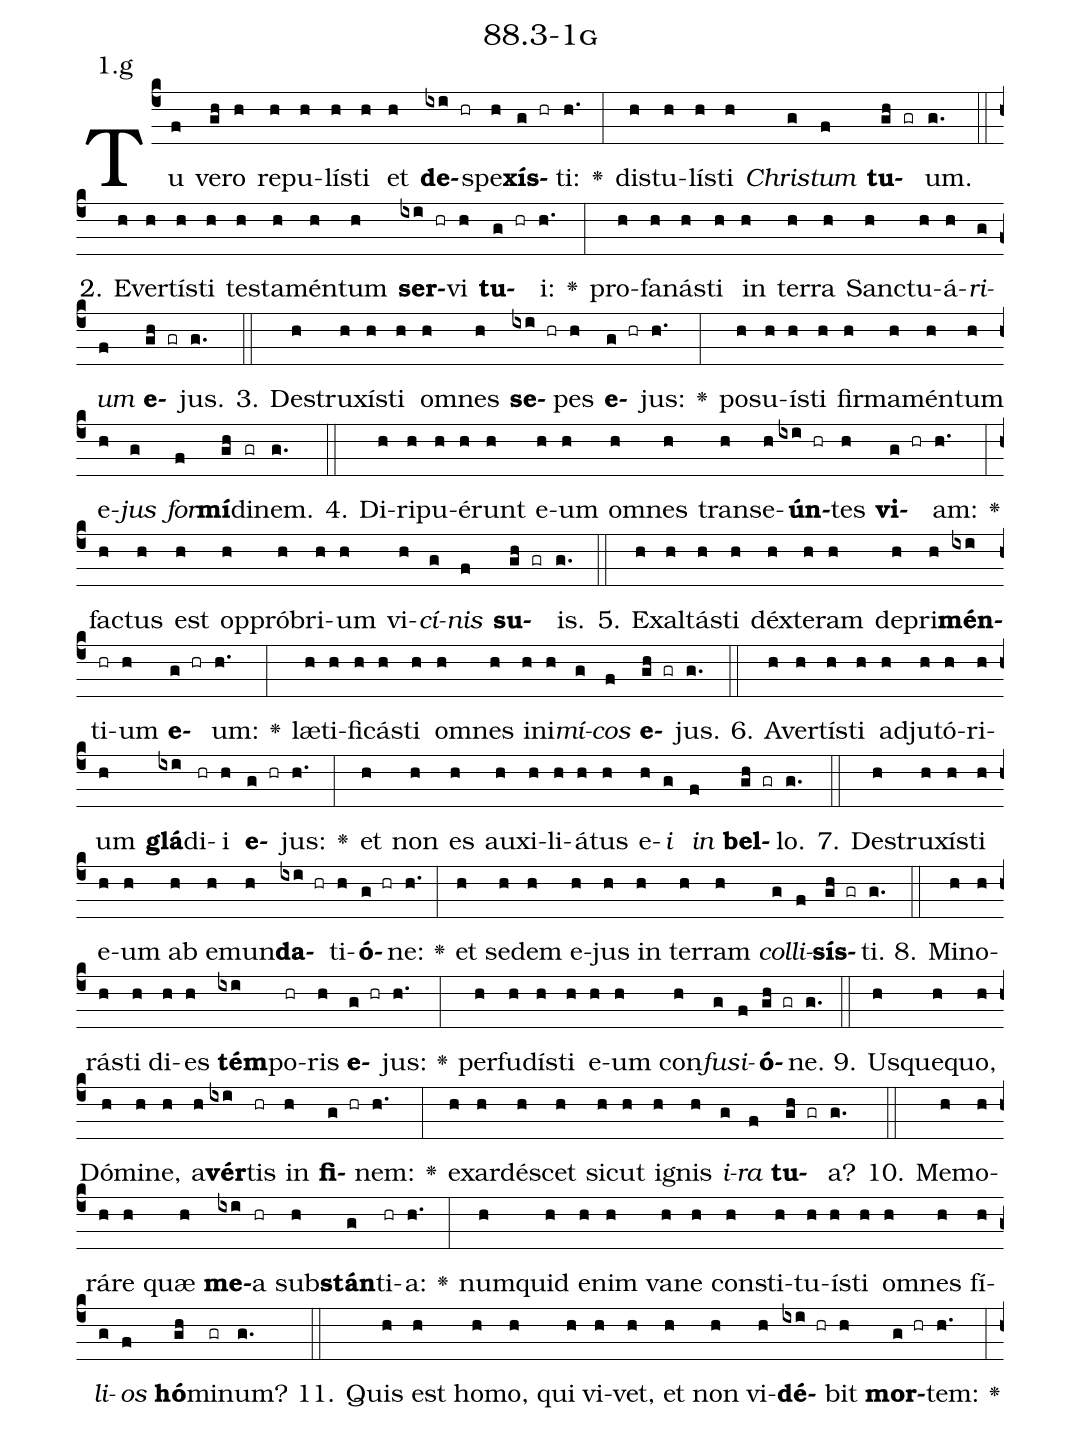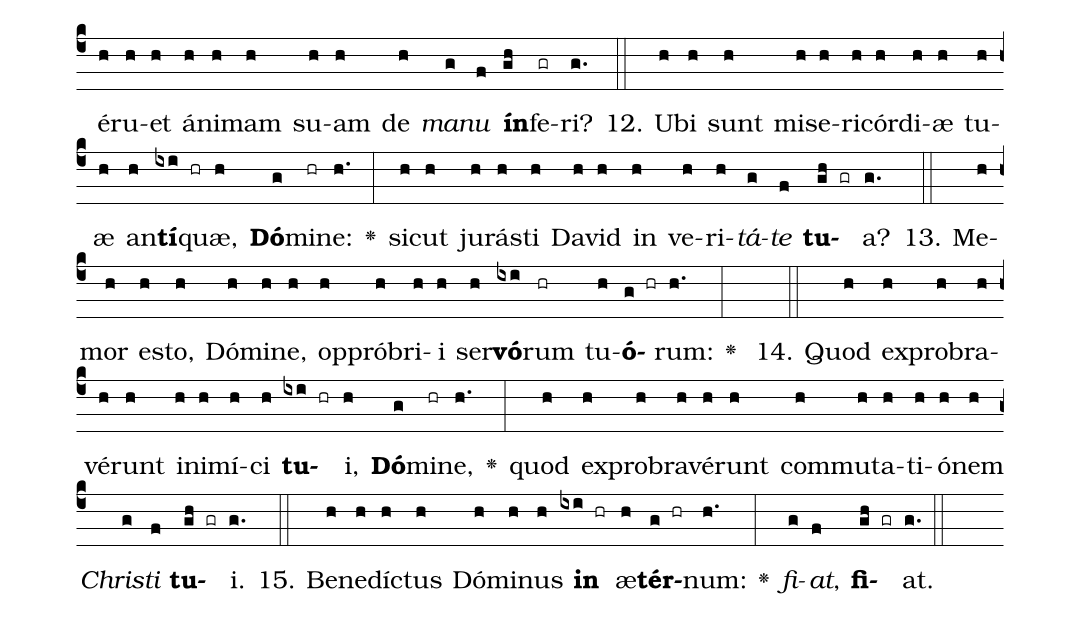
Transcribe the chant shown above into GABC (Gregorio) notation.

name: 88.3-1g;
annotation: 1.g;
%%
(c4)Tu(f) ve(gh)ro(h) re(h)pu(h)lís(h)ti(h) et(h) <b>de</b>(ixi hr)spe(h)<b>xís</b>(g hr)ti:(h.) <v>\greheightstar</v>(:) dis(h)tu(h)lís(h)ti(h) <i>Chris</i>(g)<i>tum</i>(f) <b>tu</b>(gh gr)um.(g.) (::)
2. E(h)ver(h)tís(h)ti(h) tes(h)ta(h)mén(h)tum(h) <b>ser</b>(ixi hr)vi(h) <b>tu</b>(g hr)i:(h.) <v>\greheightstar</v>(:) pro(h)fa(h)nás(h)ti(h) in(h) ter(h)ra(h) Sanc(h)tu(h)á(h)<i>ri</i>(g)<i>um</i>(f) <b>e</b>(gh gr)jus.(g.) (::)
3. De(h)stru(h)xís(h)ti(h) om(h)nes(h) <b>se</b>(ixi hr)pes(h) <b>e</b>(g hr)jus:(h.) <v>\greheightstar</v>(:) po(h)su(h)ís(h)ti(h) fir(h)ma(h)mén(h)tum(h) e(h)<i>jus</i>(g) <i>for</i>(f)<b>mí</b>(gh)di(gr)nem.(g.) (::)
4. Di(h)ri(h)pu(h)é(h)runt(h) e(h)um(h) om(h)nes(h) trans(h)e(h)<b>ún</b>(ixi hr)tes(h) <b>vi</b>(g hr)am:(h.) <v>\greheightstar</v>(:) fac(h)tus(h) est(h) op(h)pró(h)bri(h)um(h) vi(h)<i>cí</i>(g)<i>nis</i>(f) <b>su</b>(gh gr)is.(g.) (::)
5. Ex(h)al(h)tás(h)ti(h) déx(h)te(h)ram(h) de(h)pri(h)<b>mén</b>(ixi)ti(hr)um(h) <b>e</b>(g hr)um:(h.) <v>\greheightstar</v>(:) læ(h)ti(h)fi(h)cás(h)ti(h) om(h)nes(h) in(h)i(h)<i>mí</i>(g)<i>cos</i>(f) <b>e</b>(gh gr)jus.(g.) (::)
6. A(h)ver(h)tís(h)ti(h) ad(h)ju(h)tó(h)ri(h)um(h) <b>glá</b>(ixi)di(hr)i(h) <b>e</b>(g hr)jus:(h.) <v>\greheightstar</v>(:) et(h) non(h) es(h) au(h)xi(h)li(h)á(h)tus(h) e(h)<i>i</i>(g) <i>in</i>(f) <b>bel</b>(gh gr)lo.(g.) (::)
7. De(h)stru(h)xís(h)ti(h) e(h)um(h) ab(h) e(h)mun(h)<b>da</b>(ixi hr)ti(h)<b>ó</b>(g hr)ne:(h.) <v>\greheightstar</v>(:) et(h) se(h)dem(h) e(h)jus(h) in(h) ter(h)ram(h) <i>col</i>(g)<i>li</i>(f)<b>sís</b>(gh gr)ti.(g.) (::)
8. Mi(h)no(h)rás(h)ti(h) di(h)es(h) <b>tém</b>(ixi)po(hr)ris(h) <b>e</b>(g hr)jus:(h.) <v>\greheightstar</v>(:) per(h)fu(h)dís(h)ti(h) e(h)um(h) con(h)<i>fu</i>(g)<i>si</i>(f)<b>ó</b>(gh gr)ne.(g.) (::)
9. Us(h)que(h)quo,(h) Dó(h)mi(h)ne,(h) a(h)<b>vér</b>(ixi)tis(hr) in(h) <b>fi</b>(g hr)nem:(h.) <v>\greheightstar</v>(:) ex(h)ar(h)dé(h)scet(h) sic(h)ut(h) i(h)gnis(h) <i>i</i>(g)<i>ra</i>(f) <b>tu</b>(gh gr)a?(g.) (::)
10. Me(h)mo(h)rá(h)re(h) quæ(h) <b>me</b>(ixi)a(hr) sub(h)<b>stán</b>(g)ti(hr)a:(h.) <v>\greheightstar</v>(:) num(h)quid(h) e(h)nim(h) va(h)ne(h) con(h)sti(h)tu(h)ís(h)ti(h) om(h)nes(h) fí(h)<i>li</i>(g)<i>os</i>(f) <b>hó</b>(gh)mi(gr)num?(g.) (::)
11. Quis(h) est(h) ho(h)mo,(h) qui(h) vi(h)vet,(h) et(h) non(h) vi(h)<b>dé</b>(ixi hr)bit(h) <b>mor</b>(g hr)tem:(h.) <v>\greheightstar</v>(:) é(h)ru(h)et(h) á(h)ni(h)mam(h) su(h)am(h) de(h) <i>ma</i>(g)<i>nu</i>(f) <b>ín</b>(gh)fe(gr)ri?(g.) (::)
12. U(h)bi(h) sunt(h) mi(h)se(h)ri(h)cór(h)di(h)æ(h) tu(h)æ(h) an(h)<b>tí</b>(ixi hr)quæ,(h) <b>Dó</b>(g)mi(hr)ne:(h.) <v>\greheightstar</v>(:) sic(h)ut(h) ju(h)rás(h)ti(h) Da(h)vid(h) in(h) ve(h)ri(h)<i>tá</i>(g)<i>te</i>(f) <b>tu</b>(gh gr)a?(g.) (::)
13. Me(h)mor(h) es(h)to,(h) Dó(h)mi(h)ne,(h) op(h)pró(h)bri(h)i(h) ser(h)<b>vó</b>(ixi)rum(hr) tu(h)<b>ó</b>(g hr)rum:(h.) <v>\greheightstar</v>(:)  (::)
14. Quod(h) ex(h)pro(h)bra(h)vé(h)runt(h) in(h)i(h)mí(h)ci(h) <b>tu</b>(ixi hr)i,(h) <b>Dó</b>(g)mi(hr)ne,(h.) <v>\greheightstar</v>(:) quod(h) ex(h)pro(h)bra(h)vé(h)runt(h) com(h)mu(h)ta(h)ti(h)ó(h)nem(h) <i>Chris</i>(g)<i>ti</i>(f) <b>tu</b>(gh gr)i.(g.) (::)
15. Be(h)ne(h)díc(h)tus(h) Dó(h)mi(h)nus(h) <b>in</b>(ixi hr) æ(h)<b>tér</b>(g hr)num:(h.) <v>\greheightstar</v>(:) <i>fi</i>(g)<i>at</i>,(f) <b>fi</b>(gh gr)at.(g.) (::)
